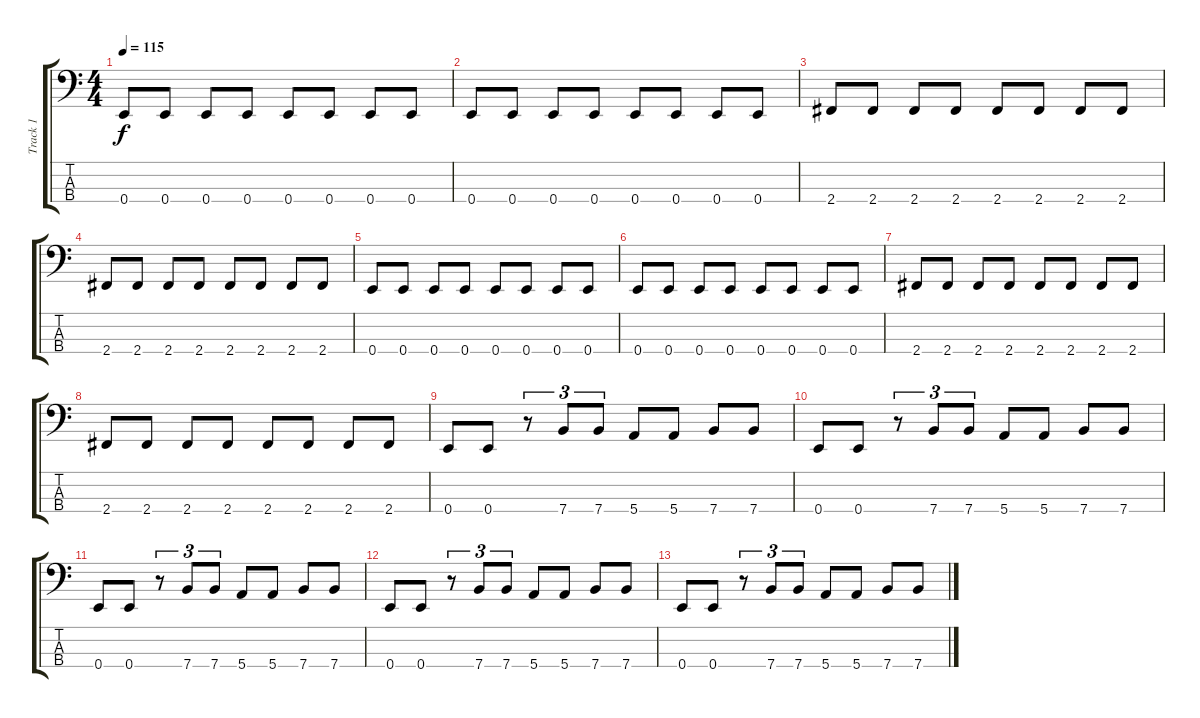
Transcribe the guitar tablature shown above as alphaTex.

\track ("Track 1" "Track 1") {instrument electricbassfinger}
\staff {score tabs}
\tuning (G2 D2 A1 E1) {hide}
\ts (4 4)
\tempo 115
\clef f4
\ks c
0.4.8{dy f} 0.4.8 0.4.8 0.4.8 0.4.8 0.4.8 0.4.8 0.4.8 |
0.4.8 0.4.8 0.4.8 0.4.8 0.4.8 0.4.8 0.4.8 0.4.8 |
2.4.8 2.4.8 2.4.8 2.4.8 2.4.8 2.4.8 2.4.8 2.4.8 |
2.4.8 2.4.8 2.4.8 2.4.8 2.4.8 2.4.8 2.4.8 2.4.8 |
0.4.8 0.4.8 0.4.8 0.4.8 0.4.8 0.4.8 0.4.8 0.4.8 |
0.4.8 0.4.8 0.4.8 0.4.8 0.4.8 0.4.8 0.4.8 0.4.8 |
2.4.8 2.4.8 2.4.8 2.4.8 2.4.8 2.4.8 2.4.8 2.4.8 |
2.4.8 2.4.8 2.4.8 2.4.8 2.4.8 2.4.8 2.4.8 2.4.8 |
0.4.8 0.4.8 r.8{tu (3 2)} 7.4.8{tu (3 2)} 7.4.8{tu (3 2)} 5.4.8 5.4.8 7.4.8 7.4.8 |
0.4.8 0.4.8 r.8{tu (3 2)} 7.4.8{tu (3 2)} 7.4.8{tu (3 2)} 5.4.8 5.4.8 7.4.8 7.4.8 |
0.4.8 0.4.8 r.8{tu (3 2)} 7.4.8{tu (3 2)} 7.4.8{tu (3 2)} 5.4.8 5.4.8 7.4.8 7.4.8 |
0.4.8 0.4.8 r.8{tu (3 2)} 7.4.8{tu (3 2)} 7.4.8{tu (3 2)} 5.4.8 5.4.8 7.4.8 7.4.8 |
0.4.8 0.4.8 r.8{tu (3 2)} 7.4.8{tu (3 2)} 7.4.8{tu (3 2)} 5.4.8 5.4.8 7.4.8 7.4.8
